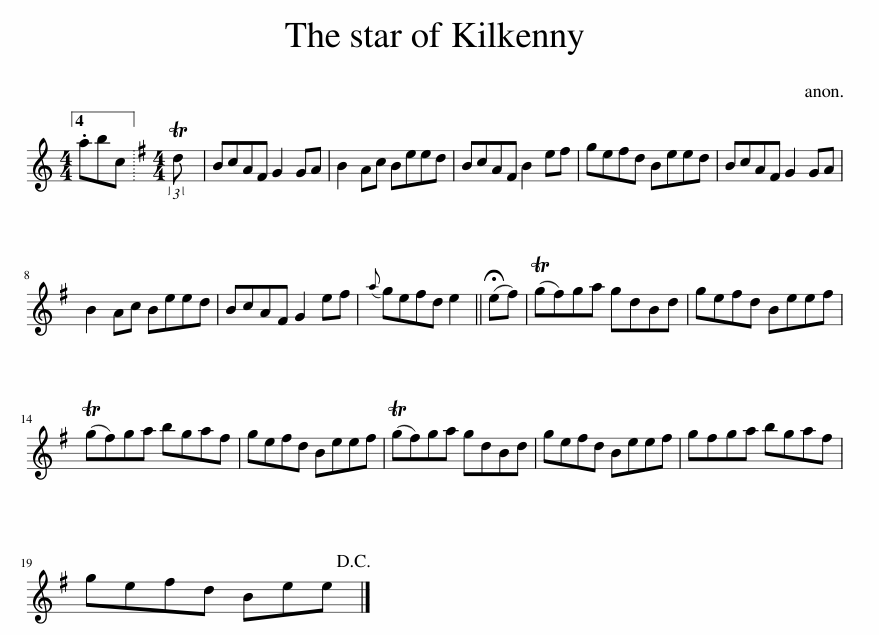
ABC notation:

X:1
L:1/8
M:4/4
I:linebreak $
K:C
V:1 treble
V:1
 .abc ||[K:Emin][M:4/4] (3:2:1Td x/12 | BcAF G2 GA | B2 Ac Beed | BcAF B2 ef | %5
 gefd Beed | BcAF G2 GA |$ B2 Ac Beed | BcAF G2 ef |{a} gefd e2 || %10
 (!fermata!ef) | (Tgf)ga gdBd | gefd Beef |$ (Tgf)ga bgaf | gefd Beef | %15
 (Tgf)ga gdBd | gefd Beef | gfga bgaf |$ gefd Bee!D.C.! |] %19
